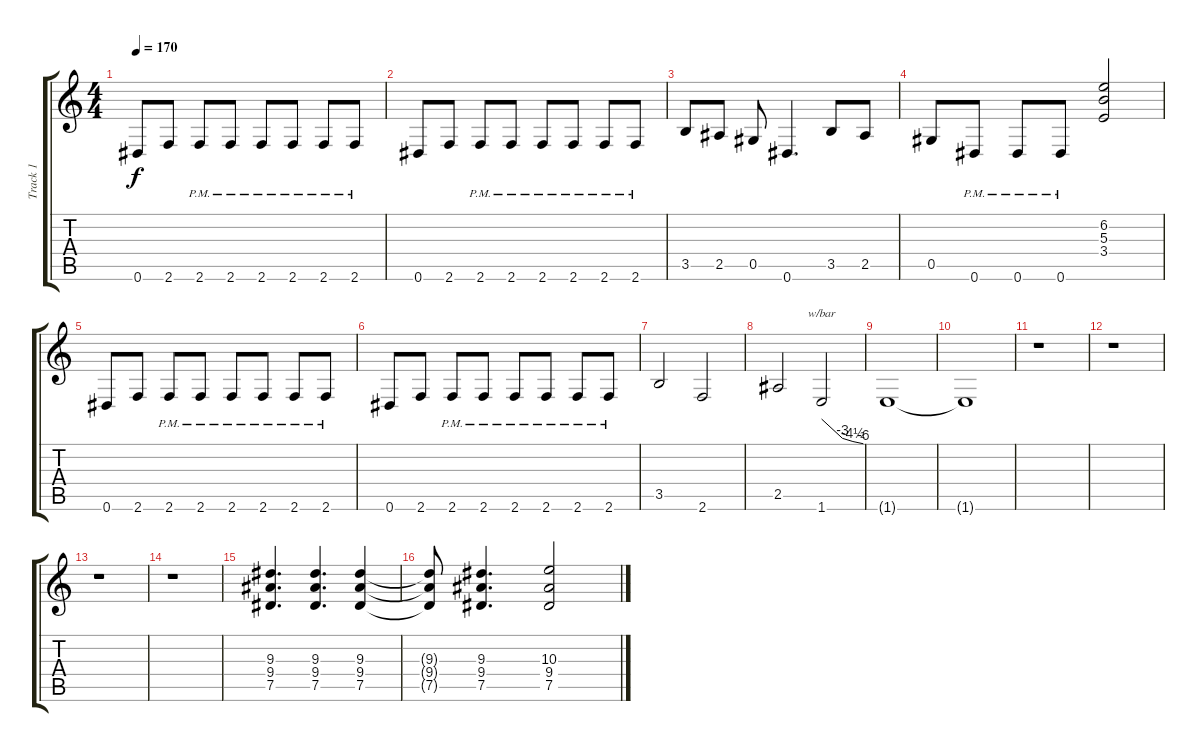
\track ("Track 1" "Track 1") {instrument distortionguitar}
\staff {score tabs}
\tuning (Eb4 Bb3 Gb3 Db3 Ab2 Eb2) {hide}
\ts (4 4)
\tempo 170
\clef g2
\ks c
0.6.8{dy f} 2.6.8 2.6{pm}.8 2.6{pm}.8 2.6{pm}.8 2.6{pm}.8 2.6{pm}.8 2.6{pm}.8 |
0.6.8 2.6.8 2.6{pm}.8 2.6{pm}.8 2.6{pm}.8 2.6{pm}.8 2.6{pm}.8 2.6{pm}.8 |
3.5.8 2.5.8 0.5.8 0.6.4{d} 3.5.8 2.5.8 |
0.5.8 0.6{pm}.8 0.6{pm}.8 0.6{pm}.8 (6.2 5.3 3.4).2 |
0.6.8 2.6.8 2.6{pm}.8 2.6{pm}.8 2.6{pm}.8 2.6{pm}.8 2.6{pm}.8 2.6{pm}.8 |
0.6.8 2.6.8 2.6{pm}.8 2.6{pm}.8 2.6{pm}.8 2.6{pm}.8 2.6{pm}.8 2.6{pm}.8 |
3.5.2 2.6.2 |
2.5.2 1.6.2{tbe (custom default 0 0 30 -12 45 -18 60 -24)} |
1.6{t}.1 |
1.6{t}.1 |
r.1 |
r.1 |
r.1 |
r.1 |
(9.3 9.4 7.5).4{d} (9.3 9.4 7.5).4{d} (9.3 9.4 7.5).4 |
(9.3{t} 9.4{t} 7.5{t}).8 (9.3 9.4 7.5).4{d} (10.3 9.4 7.5).2
